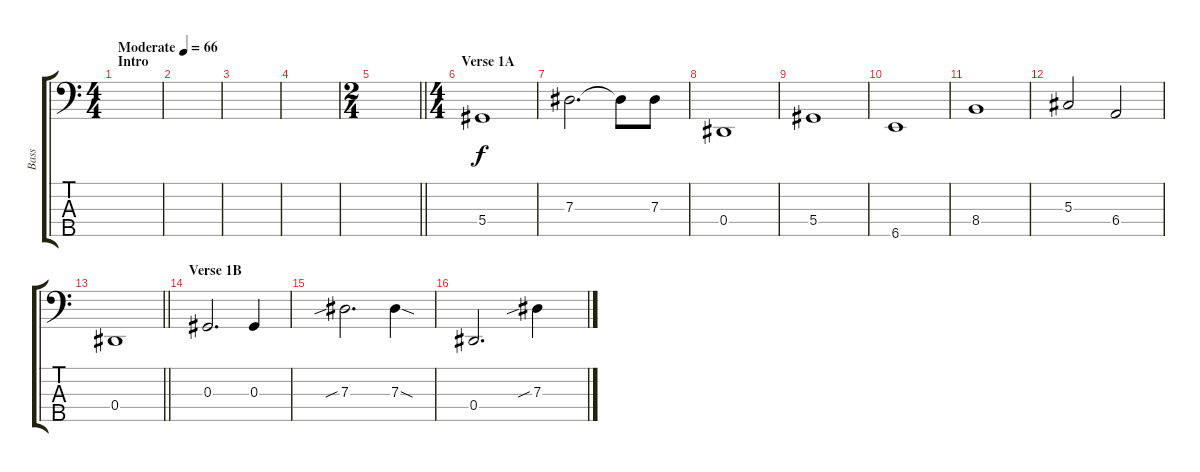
\track ("Bass" "Bass") {instrument electricbassfinger}
\staff {score tabs}
\tuning (Gb2 Db2 Ab1 Eb1 Bb0) {hide}
\ts (4 4)
\section ("" "Intro")
\tempo (66 "Moderate")
\clef f4
\ks c
|
|
|
|
\ts (2 4)
\barLineRight lightlight
|
\ts (4 4)
\section ("" "Verse 1A")
5.4.1 |
7.3.2{d} 7.3{t}.8 7.3.8 |
0.4.1 |
5.4.1 |
6.5.1 |
8.4.1 |
5.3.2 6.4.2 |
\barLineRight lightlight
0.4.1 |
\section ("" "Verse 1B")
0.3.2{d} 0.3.4 |
7.3{sib}.2{d} 7.3{sod}.4 |
0.4.2{d} 7.3{sib}.4
